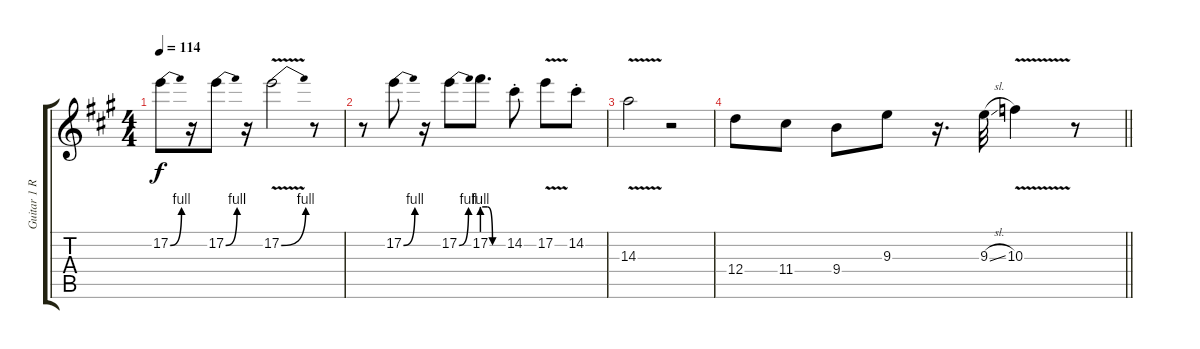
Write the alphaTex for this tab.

\track ("Guitar 1 Right" "Guitar 1 R") {instrument overdrivenguitar}
\staff {score tabs}
\tuning (E4 B3 G3 D3 A2 E2) {hide}
\ts (4 4)
\tempo 114
\clef g2
\ks a
17.2{be (bend 0 0 60 4)}.8{dy f} r.16 17.2{be (bend 0 0 60 4)}.8 r.16 17.2{be (bend 0 0 60 4) v}.2 r.8 |
r.8 17.2{be (bend 0 0 60 4)}.8 r.16 17.2{be (bend 0 0 60 4)}.8 17.2{be (custom 0 4 15 4 30 0 60 0)}.8{d} 14.2{st}.8 17.2{v}.8 14.2{st}.8 |
14.3{v}.2 r.2 |
\barLineRight lightlight
12.4.8 11.4.8 9.4.8 9.3.8 r.16{d} 9.3{sl}.32 10.3{v}.4 r.8
